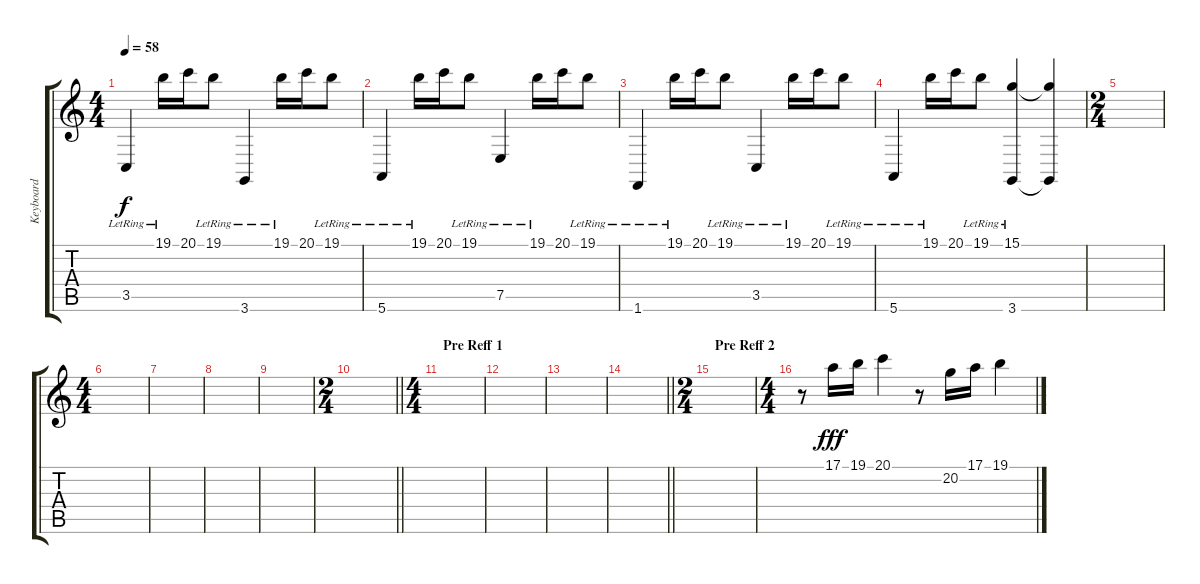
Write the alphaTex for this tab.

\track ("Keyboard" "Keyboard") {instrument vibraphone}
\staff {score tabs}
\tuning (E4 B3 G3 D3 A2 E2) {hide}
\ts (4 4)
\tempo 58
\clef g2
\ks c
3.5{lr}.4{dy f} 19.1{lr}.16 20.1.16 19.1{lr}.8 3.6{lr}.4 19.1{lr}.16 20.1.16 19.1{lr}.8 |
5.6{lr}.4 19.1{lr}.16 20.1.16 19.1{lr}.8 7.5{lr}.4 19.1{lr}.16 20.1.16 19.1{lr}.8 |
1.6{lr}.4 19.1{lr}.16 20.1.16 19.1{lr}.8 3.5{lr}.4 19.1{lr}.16 20.1.16 19.1{lr}.8 |
5.6{lr}.4 19.1{lr}.16 20.1.16 19.1{lr}.8 (15.1 3.6{lr}).4 (15.1{t} 3.6{t}).4 |
\ts (2 4)
|
\ts (4 4)
|
|
|
|
\ts (2 4)
\barLineRight lightlight
|
\ts (4 4)
\section ("" "Pre Reff 1")
|
|
|
\barLineRight lightlight
|
\ts (2 4)
\section ("" "Pre Reff 2")
|
\ts (4 4)
r.8{volume 8 instrument stringensemble1} 17.1.16{dy fff} 19.1.16 20.1.4 r.8 20.2.16 17.1.16 19.1.4
